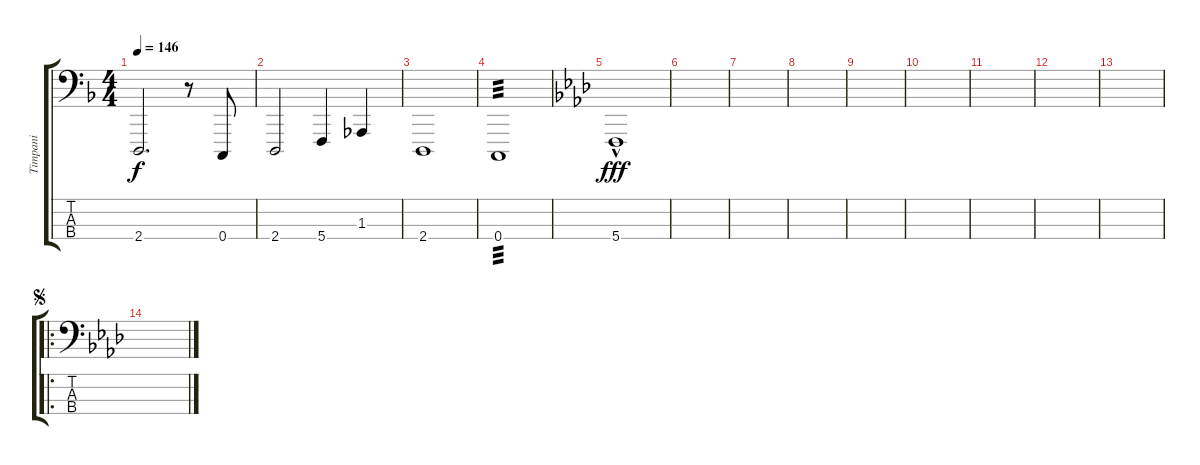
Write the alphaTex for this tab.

\track ("Timpani" "Timpani") {instrument timpani}
\staff {score tabs}
\tuning (A2 D2 G1 C1) {hide}
\ts (4 4)
\tempo 146
\clef f4
\ks dminor
2.4.2{d dy f} r.8 0.4.8 |
2.4.2 5.4.4 1.3.4 |
2.4.1 |
0.4.1{tp 3} |
\ks fminor
5.4{hac}.1{dy fff} |
|
|
|
|
|
|
|
|
\ro
\jump segno
